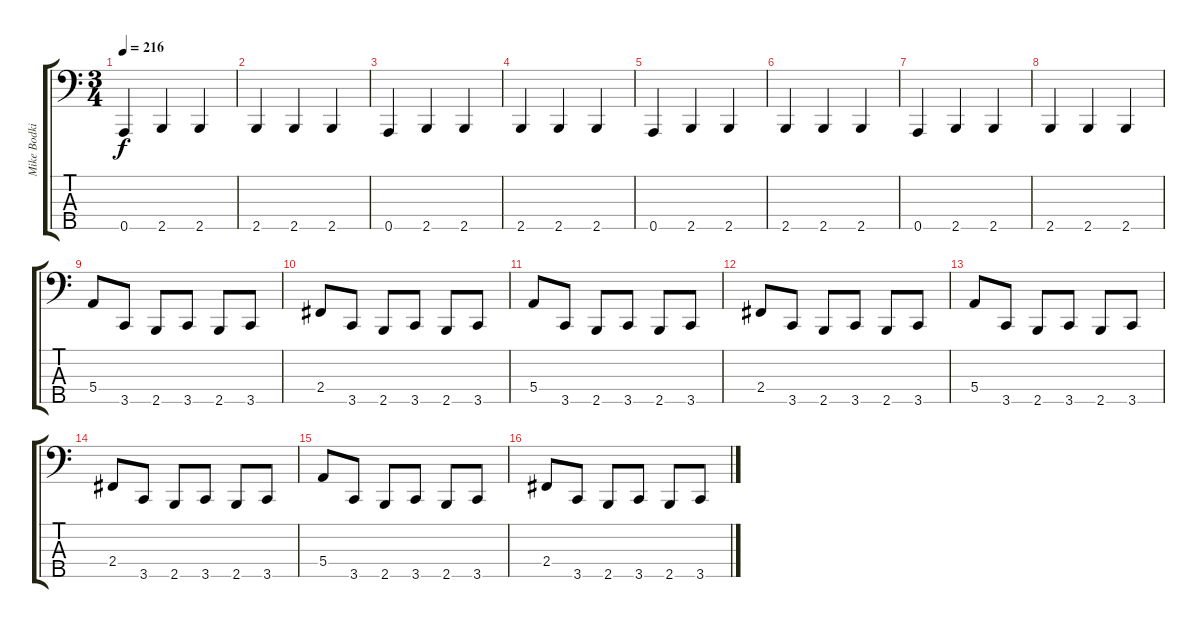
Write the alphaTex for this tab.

\track ("Mike Bodkins" "Mike Bodki") {instrument electricbassfinger}
\staff {score tabs}
\tuning (G2 D2 A1 E1 A0) {hide}
\ts (3 4)
\tempo 216
\clef f4
\ks c
0.5.4{dy f} 2.5.4 2.5.4 |
2.5.4 2.5.4 2.5.4 |
0.5.4 2.5.4 2.5.4 |
2.5.4 2.5.4 2.5.4 |
0.5.4 2.5.4 2.5.4 |
2.5.4 2.5.4 2.5.4 |
0.5.4 2.5.4 2.5.4 |
2.5.4 2.5.4 2.5.4 |
5.4.8 3.5.8 2.5.8 3.5.8 2.5.8 3.5.8 |
2.4.8 3.5.8 2.5.8 3.5.8 2.5.8 3.5.8 |
5.4.8 3.5.8 2.5.8 3.5.8 2.5.8 3.5.8 |
2.4.8 3.5.8 2.5.8 3.5.8 2.5.8 3.5.8 |
5.4.8 3.5.8 2.5.8 3.5.8 2.5.8 3.5.8 |
2.4.8 3.5.8 2.5.8 3.5.8 2.5.8 3.5.8 |
5.4.8 3.5.8 2.5.8 3.5.8 2.5.8 3.5.8 |
2.4.8 3.5.8 2.5.8 3.5.8 2.5.8 3.5.8
